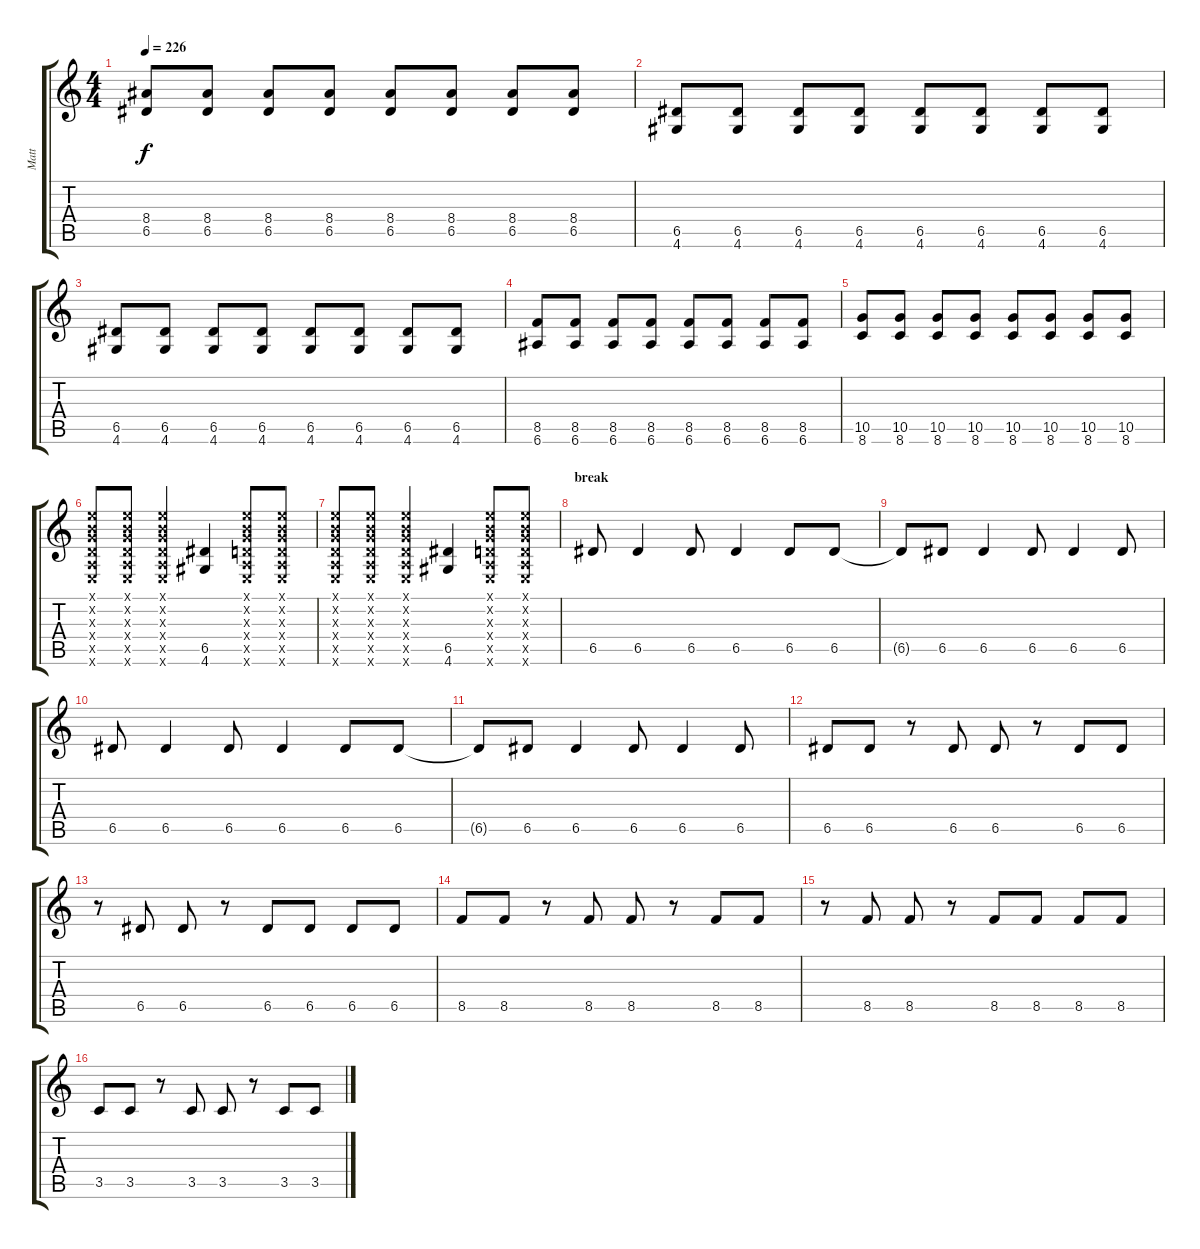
\track ("Matt" "Matt") {instrument distortionguitar}
\staff {score tabs}
\tuning (E4 B3 G3 D3 A2 E2) {hide}
\ts (4 4)
\tempo 226
\clef g2
\ks c
(8.4 6.5).8{dy f} (8.4 6.5).8 (8.4 6.5).8 (8.4 6.5).8 (8.4 6.5).8 (8.4 6.5).8 (8.4 6.5).8 (8.4 6.5).8 |
(6.5 4.6).8 (6.5 4.6).8 (6.5 4.6).8 (6.5 4.6).8 (6.5 4.6).8 (6.5 4.6).8 (6.5 4.6).8 (6.5 4.6).8 |
(6.5 4.6).8 (6.5 4.6).8 (6.5 4.6).8 (6.5 4.6).8 (6.5 4.6).8 (6.5 4.6).8 (6.5 4.6).8 (6.5 4.6).8 |
(8.5 6.6).8 (8.5 6.6).8 (8.5 6.6).8 (8.5 6.6).8 (8.5 6.6).8 (8.5 6.6).8 (8.5 6.6).8 (8.5 6.6).8 |
(10.5 8.6).8 (10.5 8.6).8 (10.5 8.6).8 (10.5 8.6).8 (10.5 8.6).8 (10.5 8.6).8 (10.5 8.6).8 (10.5 8.6).8 |
(0.1{x} 0.2{x} 0.3{x} 0.4{x} 0.5{x} 0.6{x}).8 (0.1{x} 0.2{x} 0.3{x} 0.4{x} 0.5{x} 0.6{x}).8 (0.1{x} 0.2{x} 0.3{x} 0.4{x} 0.5{x} 0.6{x}).4 (6.5 4.6).4 (0.1{x} 0.2{x} 0.3{x} 0.4{x} 0.5{x} 0.6{x}).8 (0.1{x} 0.2{x} 0.3{x} 0.4{x} 0.5{x} 0.6{x}).8 |
(0.1{x} 0.2{x} 0.3{x} 0.4{x} 0.5{x} 0.6{x}).8 (0.1{x} 0.2{x} 0.3{x} 0.4{x} 0.5{x} 0.6{x}).8 (0.1{x} 0.2{x} 0.3{x} 0.4{x} 0.5{x} 0.6{x}).4 (6.5 4.6).4 (0.1{x} 0.2{x} 0.3{x} 0.4{x} 0.5{x} 0.6{x}).8 (0.1{x} 0.2{x} 0.3{x} 0.4{x} 0.5{x} 0.6{x}).8 |
\section ("" "break")
6.5.8 6.5.4 6.5.8 6.5.4 6.5.8 6.5.8 |
6.5{t}.8 6.5.8 6.5.4 6.5.8 6.5.4 6.5.8 |
6.5.8 6.5.4 6.5.8 6.5.4 6.5.8 6.5.8 |
6.5{t}.8 6.5.8 6.5.4 6.5.8 6.5.4 6.5.8 |
6.5.8 6.5.8 r.8 6.5.8 6.5.8 r.8 6.5.8 6.5.8 |
r.8 6.5.8 6.5.8 r.8 6.5.8 6.5.8 6.5.8 6.5.8 |
8.5.8 8.5.8 r.8 8.5.8 8.5.8 r.8 8.5.8 8.5.8 |
r.8 8.5.8 8.5.8 r.8 8.5.8 8.5.8 8.5.8 8.5.8 |
3.5.8 3.5.8 r.8 3.5.8 3.5.8 r.8 3.5.8 3.5.8
